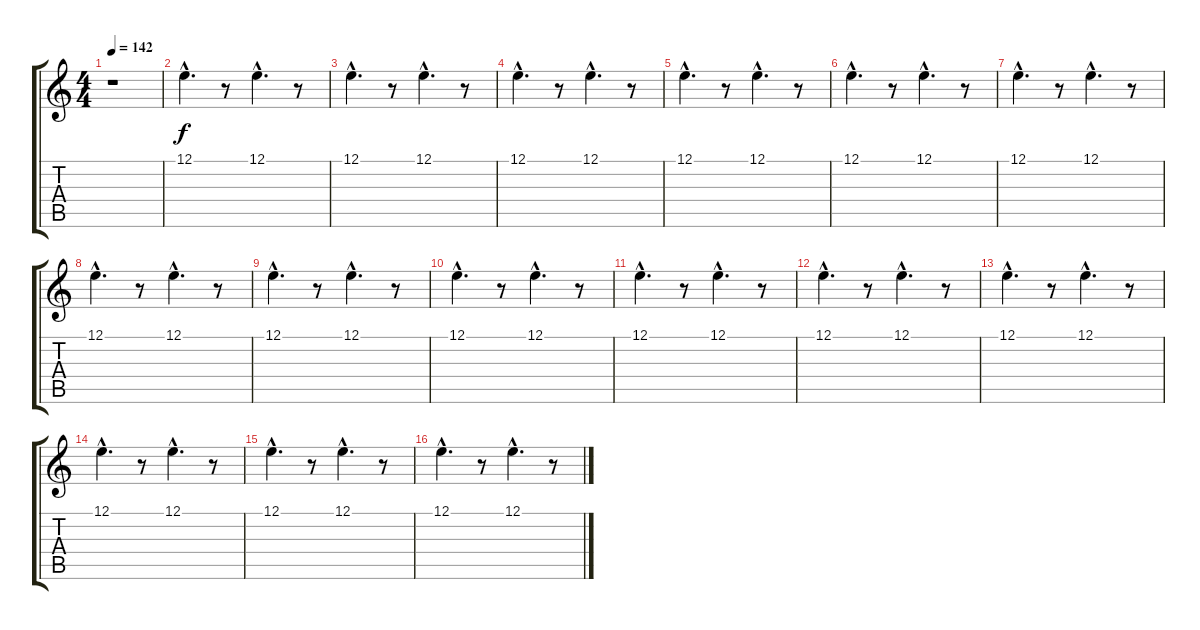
\track "" {instrument acousticgrandpiano}
\staff {score tabs}
\tuning (E4 B3 G3 D3 A2 E2) {hide}
\ts (4 4)
\tempo 142
\clef g2
\ks c
r.1{dy f} |
12.1{hac}.4{d} r.8 12.1{hac}.4{d} r.8 |
12.1{hac}.4{d} r.8 12.1{hac}.4{d} r.8 |
12.1{hac}.4{d} r.8 12.1{hac}.4{d} r.8 |
12.1{hac}.4{d} r.8 12.1{hac}.4{d} r.8 |
12.1{hac}.4{d} r.8 12.1{hac}.4{d} r.8 |
12.1{hac}.4{d} r.8 12.1{hac}.4{d} r.8 |
12.1{hac}.4{d} r.8 12.1{hac}.4{d} r.8 |
12.1{hac}.4{d} r.8 12.1{hac}.4{d} r.8 |
12.1{hac}.4{d} r.8 12.1{hac}.4{d} r.8 |
12.1{hac}.4{d} r.8 12.1{hac}.4{d} r.8 |
12.1{hac}.4{d} r.8 12.1{hac}.4{d} r.8 |
12.1{hac}.4{d} r.8 12.1{hac}.4{d} r.8 |
12.1{hac}.4{d} r.8 12.1{hac}.4{d} r.8 |
12.1{hac}.4{d} r.8 12.1{hac}.4{d} r.8 |
12.1{hac}.4{d} r.8 12.1{hac}.4{d} r.8
